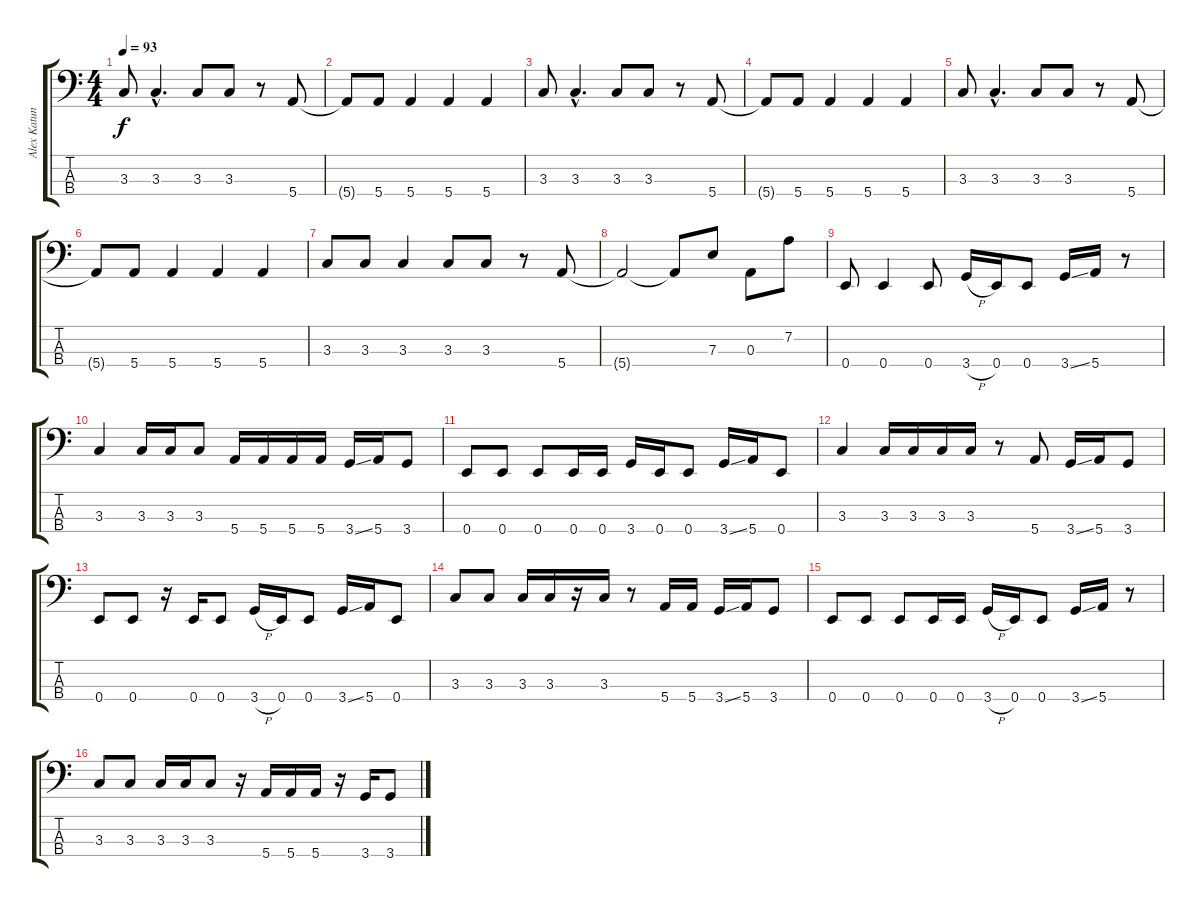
\track ("Alex Katunich" "Alex Katun") {instrument electricbassfinger}
\staff {score tabs}
\tuning (G2 D2 A1 E1) {hide}
\ts (4 4)
\tempo 93
\clef f4
\ks c
3.3.8{dy f} 3.3{hac}.4{d} 3.3.8 3.3.8 r.8 5.4.8 |
5.4{t}.8 5.4.8 5.4.4 5.4.4 5.4.4 |
3.3.8 3.3{hac}.4{d} 3.3.8 3.3.8 r.8 5.4.8 |
5.4{t}.8 5.4.8 5.4.4 5.4.4 5.4.4 |
3.3.8 3.3{hac}.4{d} 3.3.8 3.3.8 r.8 5.4.8 |
5.4{t}.8 5.4.8 5.4.4 5.4.4 5.4.4 |
3.3.8 3.3.8 3.3.4 3.3.8 3.3.8 r.8 5.4.8 |
5.4{t}.2 5.4{t}.8 7.3.8 0.3.8 7.2.8 |
0.4.8 0.4.4 0.4.8 3.4{h}.16 0.4.16 0.4.8 3.4{ss}.16 5.4.16 r.8 |
3.3.4 3.3.16 3.3.16 3.3.8 5.4.16 5.4.16 5.4.16 5.4.16 3.4{ss}.16 5.4.16 3.4.8 |
0.4.8 0.4.8 0.4.8 0.4.16 0.4.16 3.4.16 0.4.16 0.4.8 3.4{ss}.16 5.4.16 0.4.8 |
3.3.4 3.3.16 3.3.16 3.3.16 3.3.16 r.8 5.4.8 3.4{ss}.16 5.4.16 3.4.8 |
0.4.8 0.4.8 r.16 0.4.16 0.4.8 3.4{h}.16 0.4.16 0.4.8 3.4{ss}.16 5.4.16 0.4.8 |
3.3.8 3.3.8 3.3.16 3.3.16 r.16 3.3.16 r.8 5.4.16 5.4.16 3.4{ss}.16 5.4.16 3.4.8 |
0.4.8 0.4.8 0.4.8 0.4.16 0.4.16 3.4{h}.16 0.4.16 0.4.8 3.4{ss}.16 5.4.16 r.8 |
3.3.8 3.3.8 3.3.16 3.3.16 3.3.8 r.16 5.4.16 5.4.16 5.4.16 r.16 3.4.16 3.4.8
